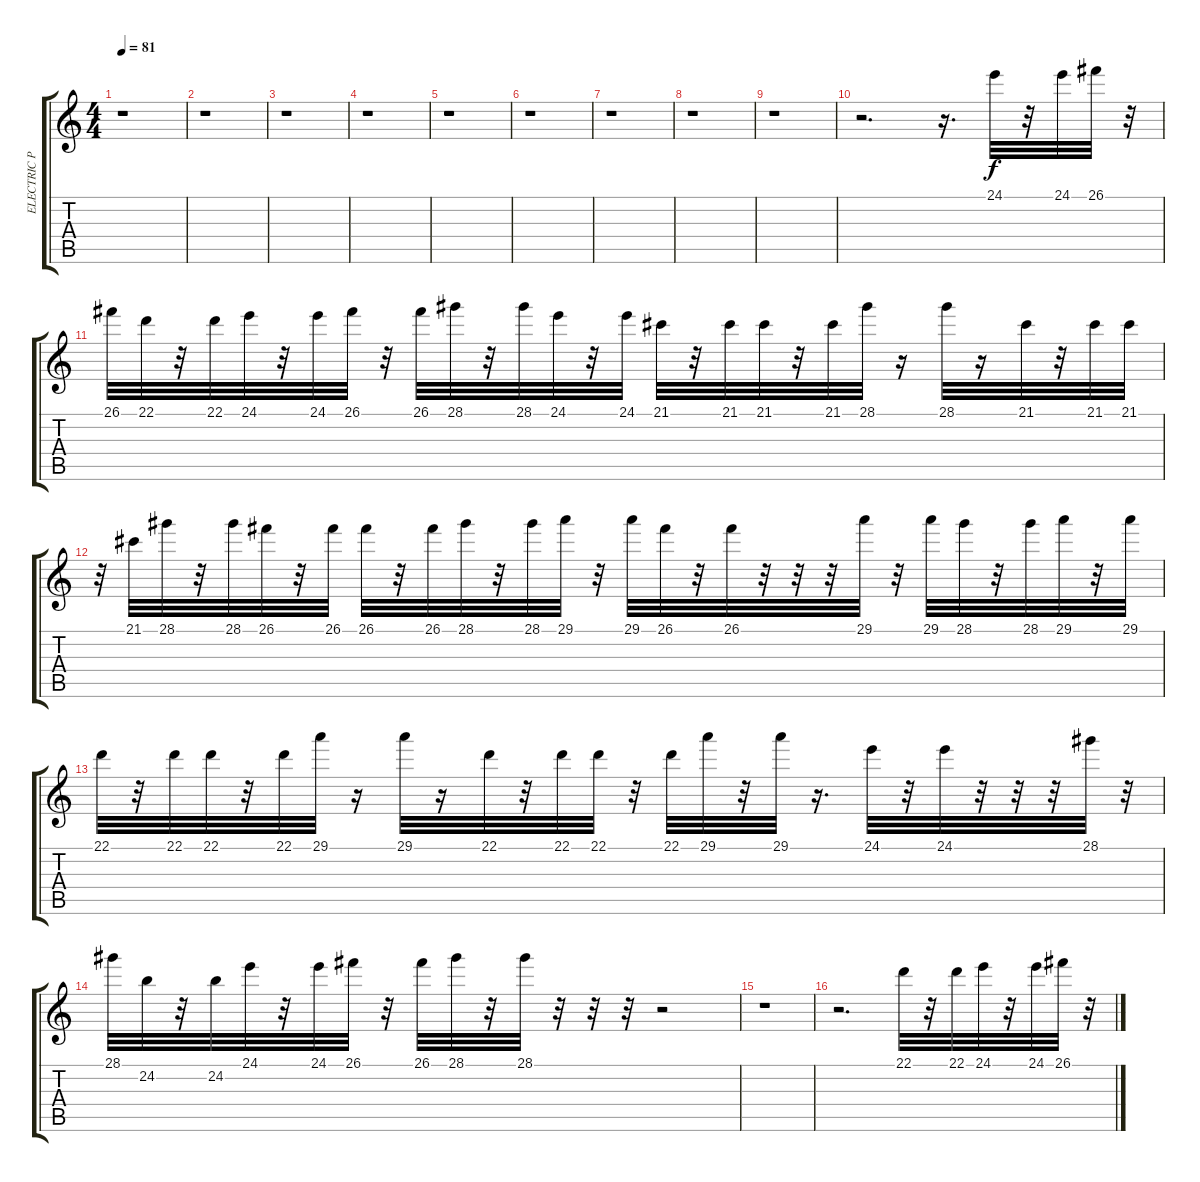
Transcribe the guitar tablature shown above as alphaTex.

\track ("ELECTRIC PIANO2" "ELECTRIC P") {instrument clarinet}
\staff {score tabs}
\tuning (E4 B3 G3 D3 A2 E2) {hide}
\ts (4 4)
\tempo 81
\clef g2
\ks c
r.1{dy f} |
r.1 |
r.1 |
r.1 |
r.1 |
r.1 |
r.1 |
r.1 |
r.1 |
r.2{d} r.16{d} 24.1.32 r.32 24.1.32 26.1.32 r.32 |
26.1.32 22.1.32 r.32 22.1.32 24.1.32 r.32 24.1.32 26.1.32 r.32 26.1.32 28.1.32 r.32 28.1.32 24.1.32 r.32 24.1.32 21.1.32 r.32 21.1.32 21.1.32 r.32 21.1.32 28.1.32 r.16 28.1.32 r.16 21.1.32 r.32 21.1.32 21.1.32 |
r.32 21.1.32 28.1.32 r.32 28.1.32 26.1.32 r.32 26.1.32 26.1.32 r.32 26.1.32 28.1.32 r.32 28.1.32 29.1.32 r.32 29.1.32 26.1.32 r.32 26.1.32 r.32 r.32 r.32 29.1.32 r.32 29.1.32 28.1.32 r.32 28.1.32 29.1.32 r.32 29.1.32 |
22.1.32 r.32 22.1.32 22.1.32 r.32 22.1.32 29.1.32 r.16 29.1.32 r.16 22.1.32 r.32 22.1.32 22.1.32 r.32 22.1.32 29.1.32 r.32 29.1.32 r.16{d} 24.1.32 r.32 24.1.32 r.32 r.32 r.32 28.1.32 r.32 |
28.1.32 24.2.32 r.32 24.2.32 24.1.32 r.32 24.1.32 26.1.32 r.32 26.1.32 28.1.32 r.32 28.1.32 r.32 r.32 r.32 r.2 |
r.1 |
r.2{d} 22.1.32 r.32 22.1.32 24.1.32 r.32 24.1.32 26.1.32 r.32
